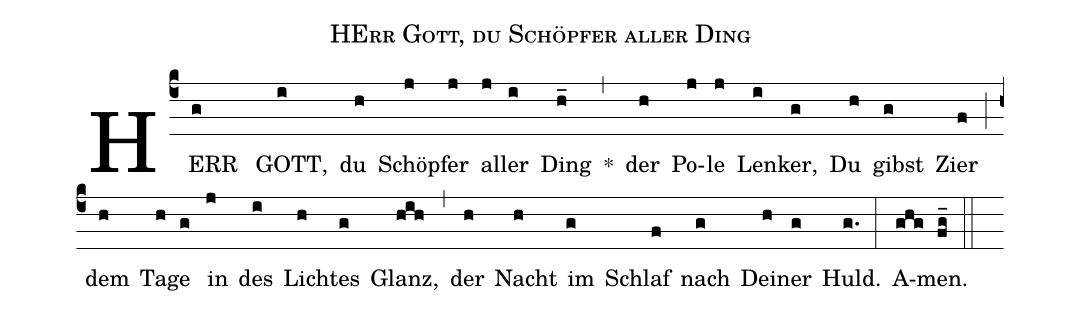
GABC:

name: HErr Gott, du Schöpfer aller Ding;
%%
(c4) HERR (g) GOTT,(i) du(h) Schöp(j)fer(j) al(j)ler(i) Ding(h_) *(,) der(h) Po(j)le(j) Len(i)ker,(g) Du(h) gibst(g) Zier(f) (;) dem(h) Ta(h)ge(g) in(j) des(i) Lich(h)tes(g) Glanz,(hih) (,) der(h) Nacht(h) im(g) Schlaf(f) nach(g) Dei(h)ner(g) Huld.(g.) (:) A(ghg)men.(fg_) (::)
